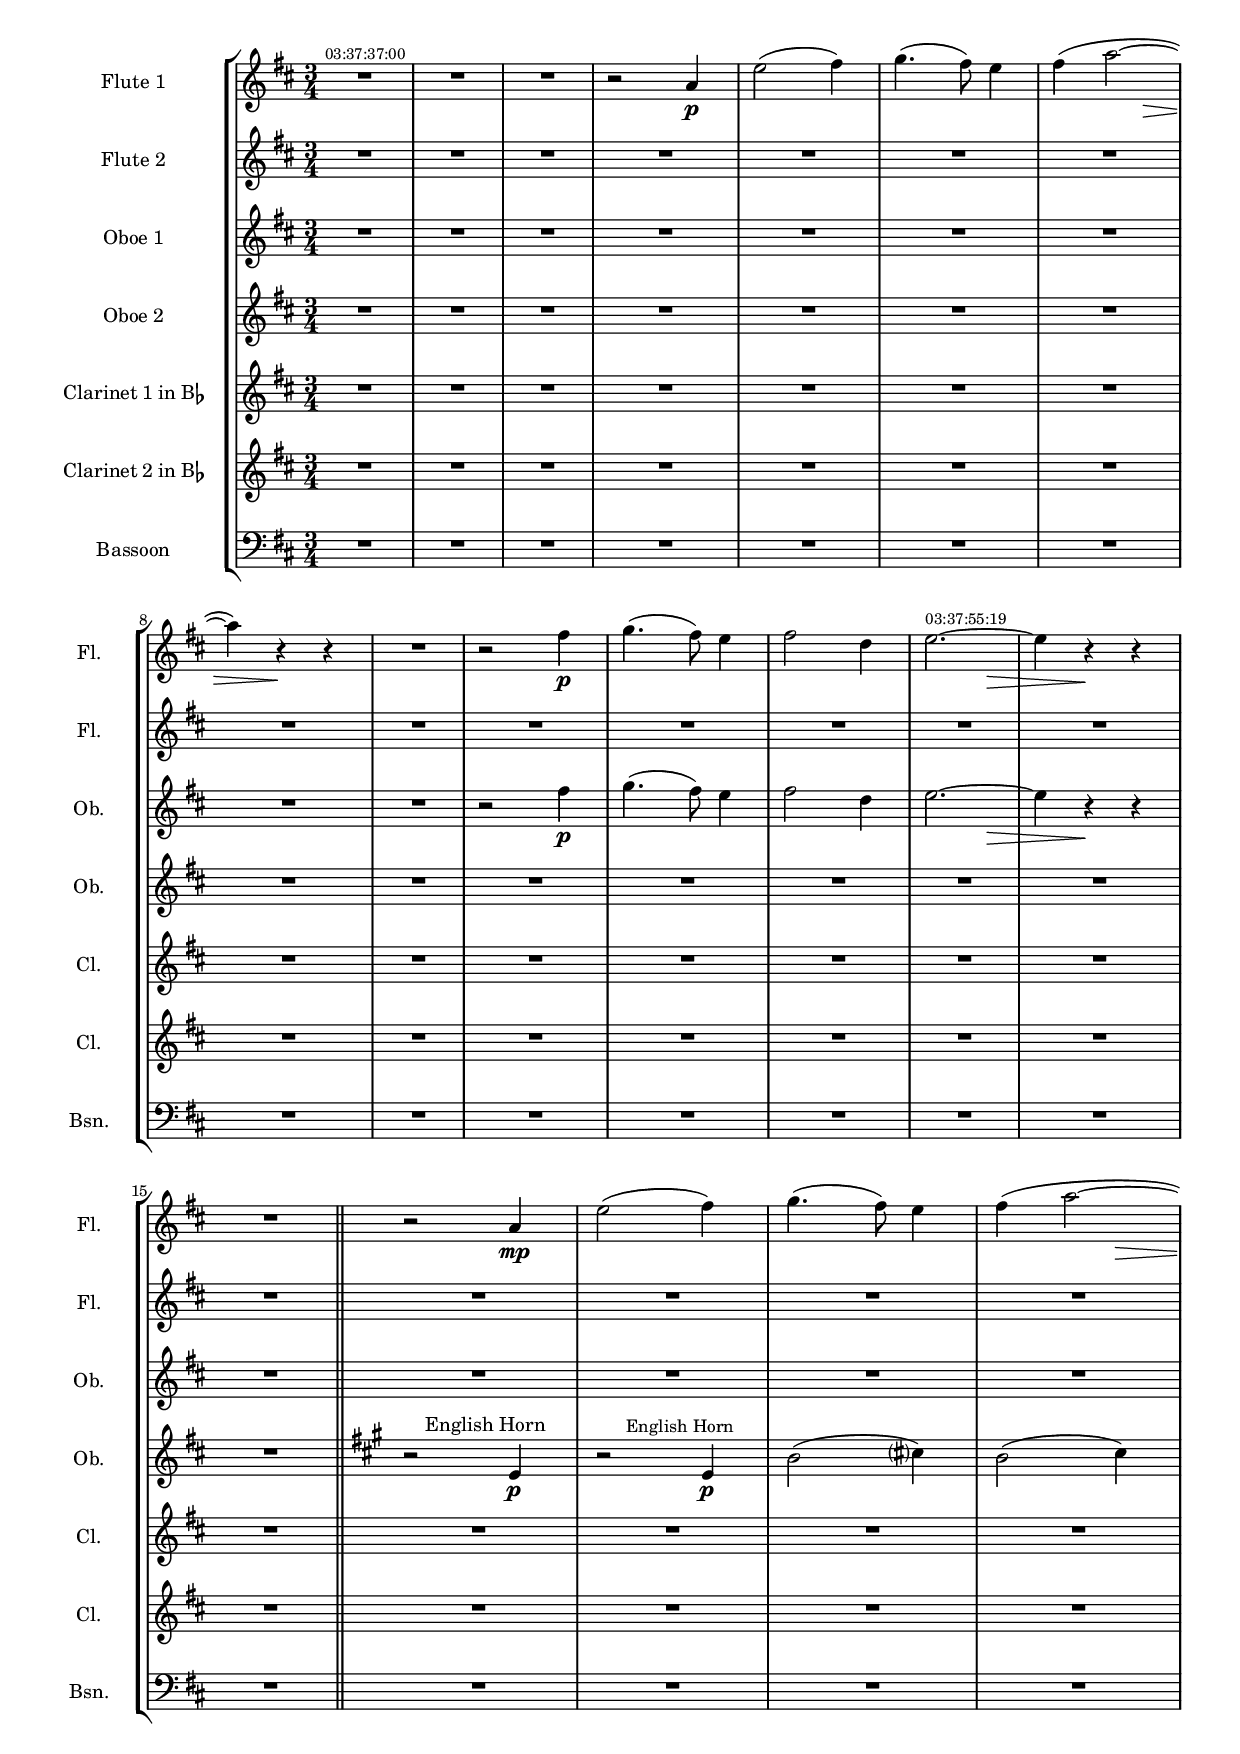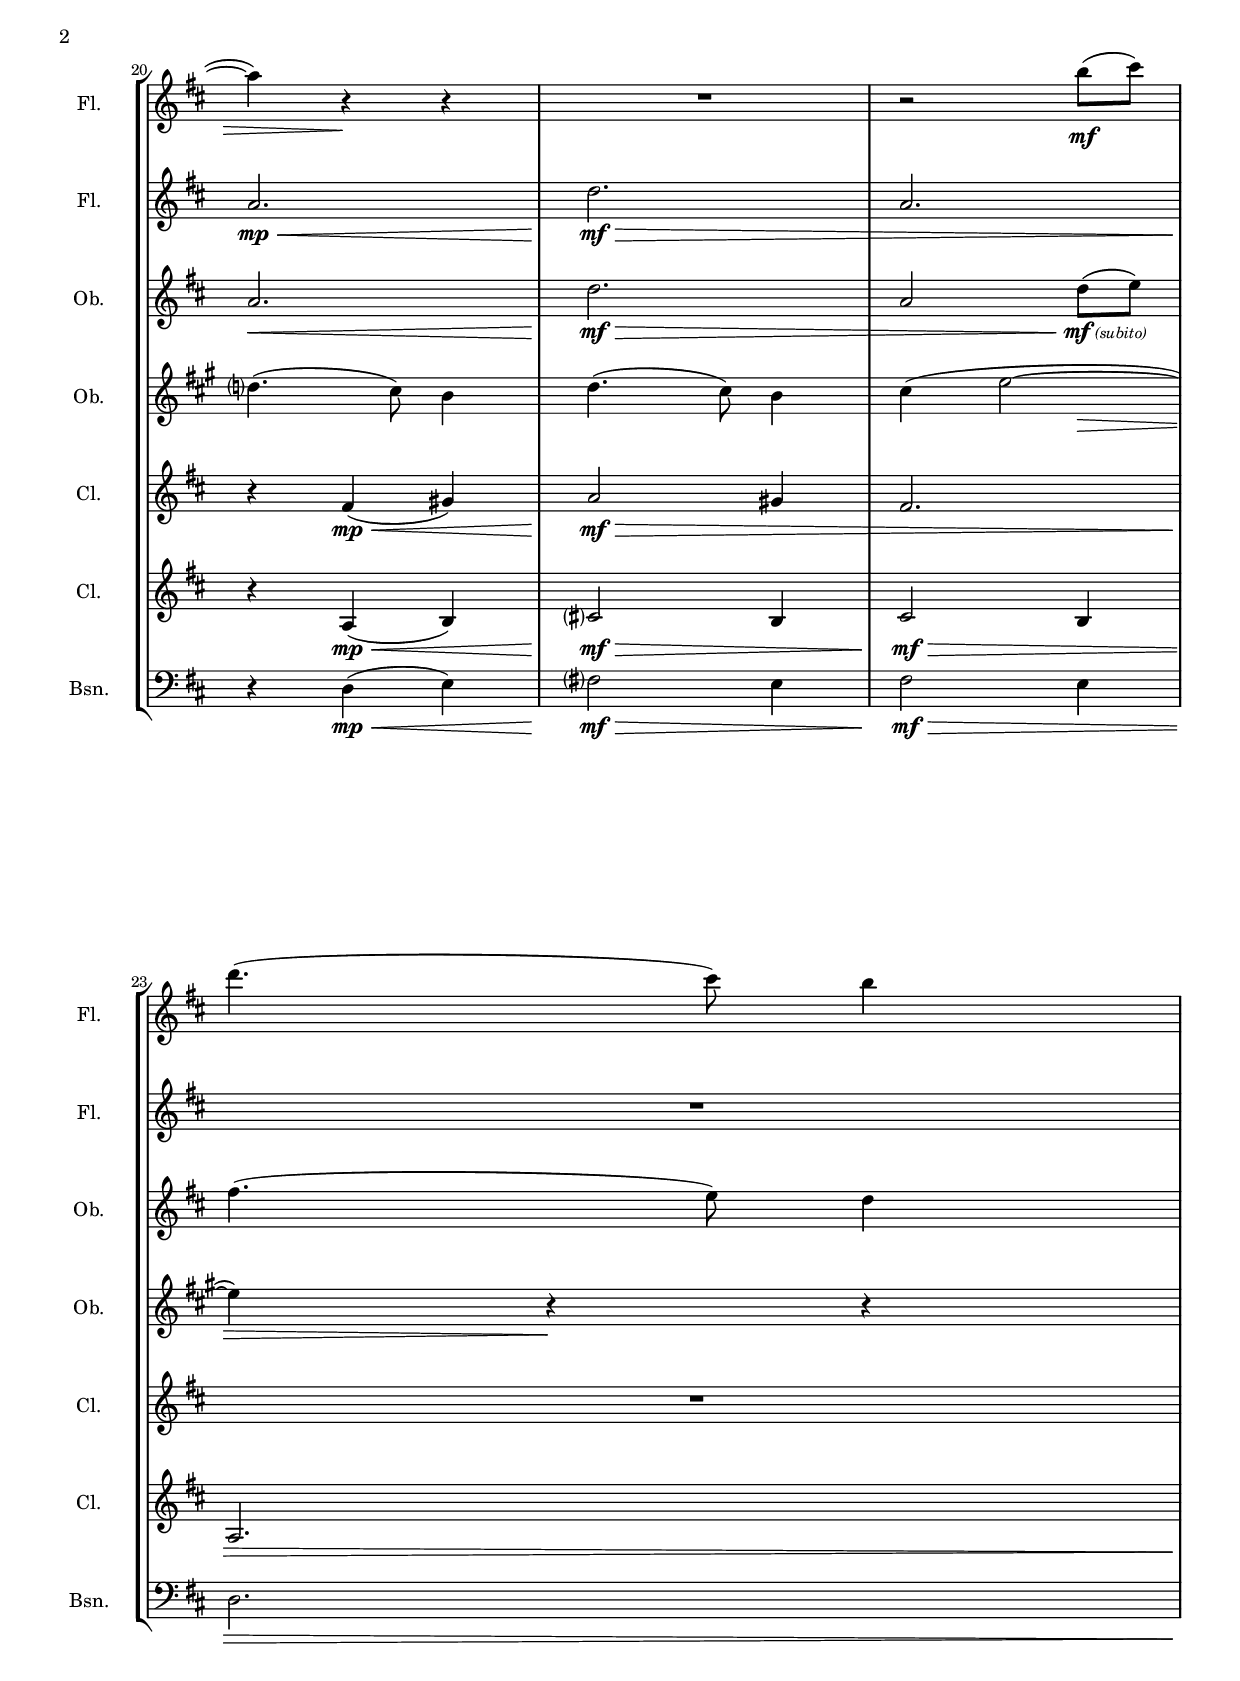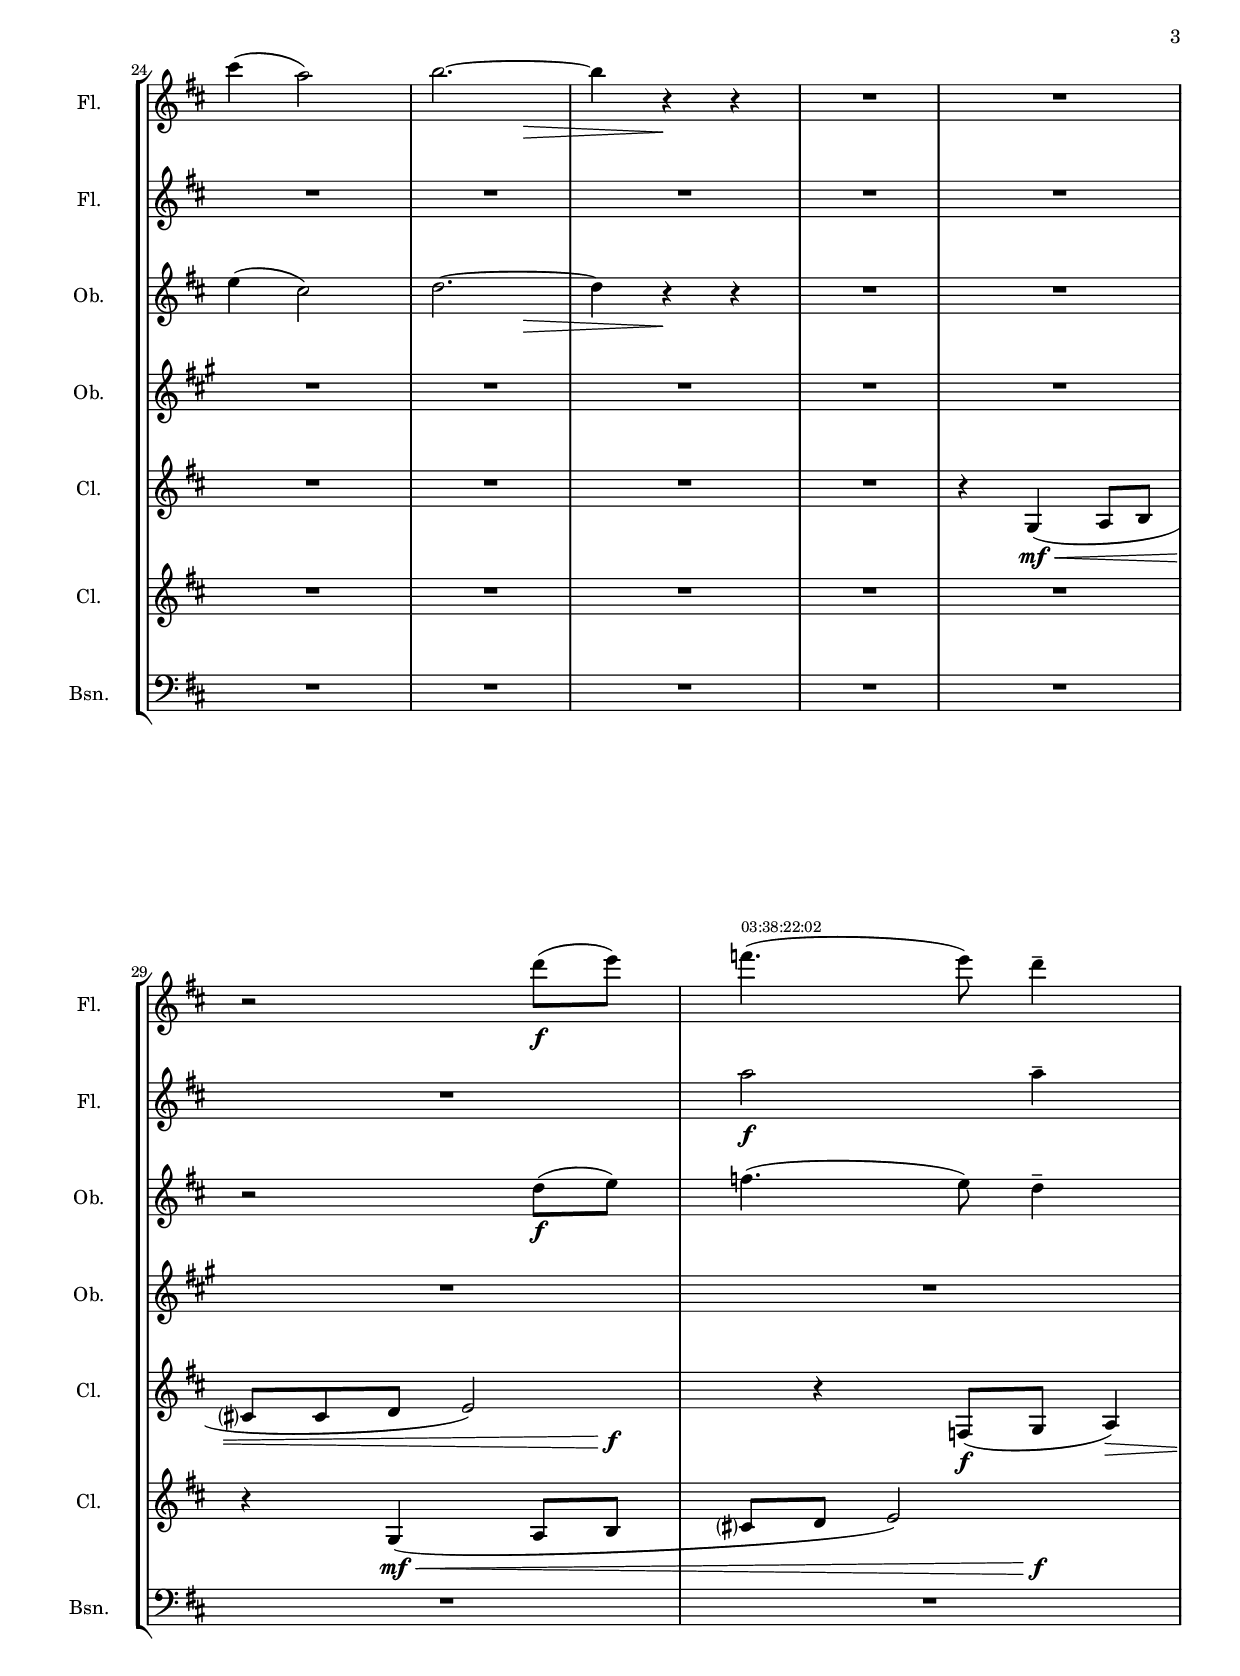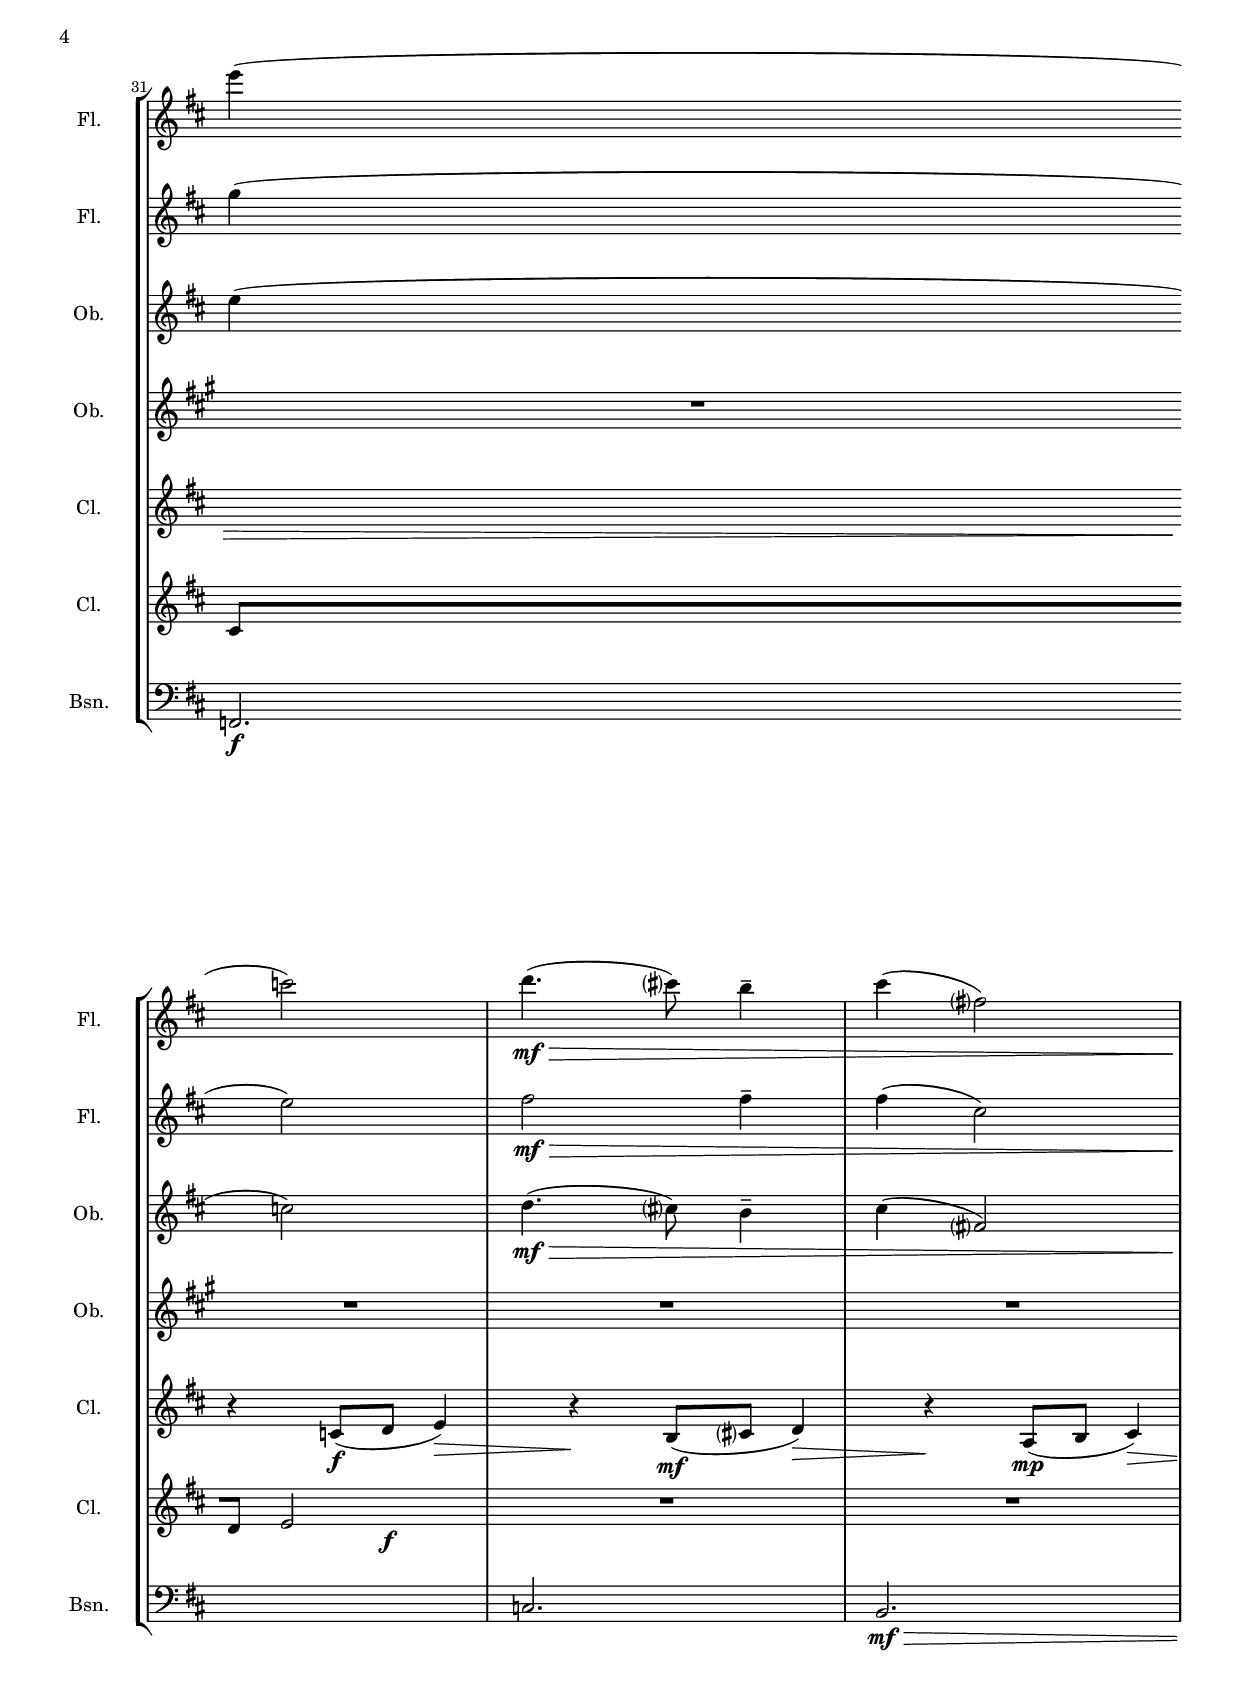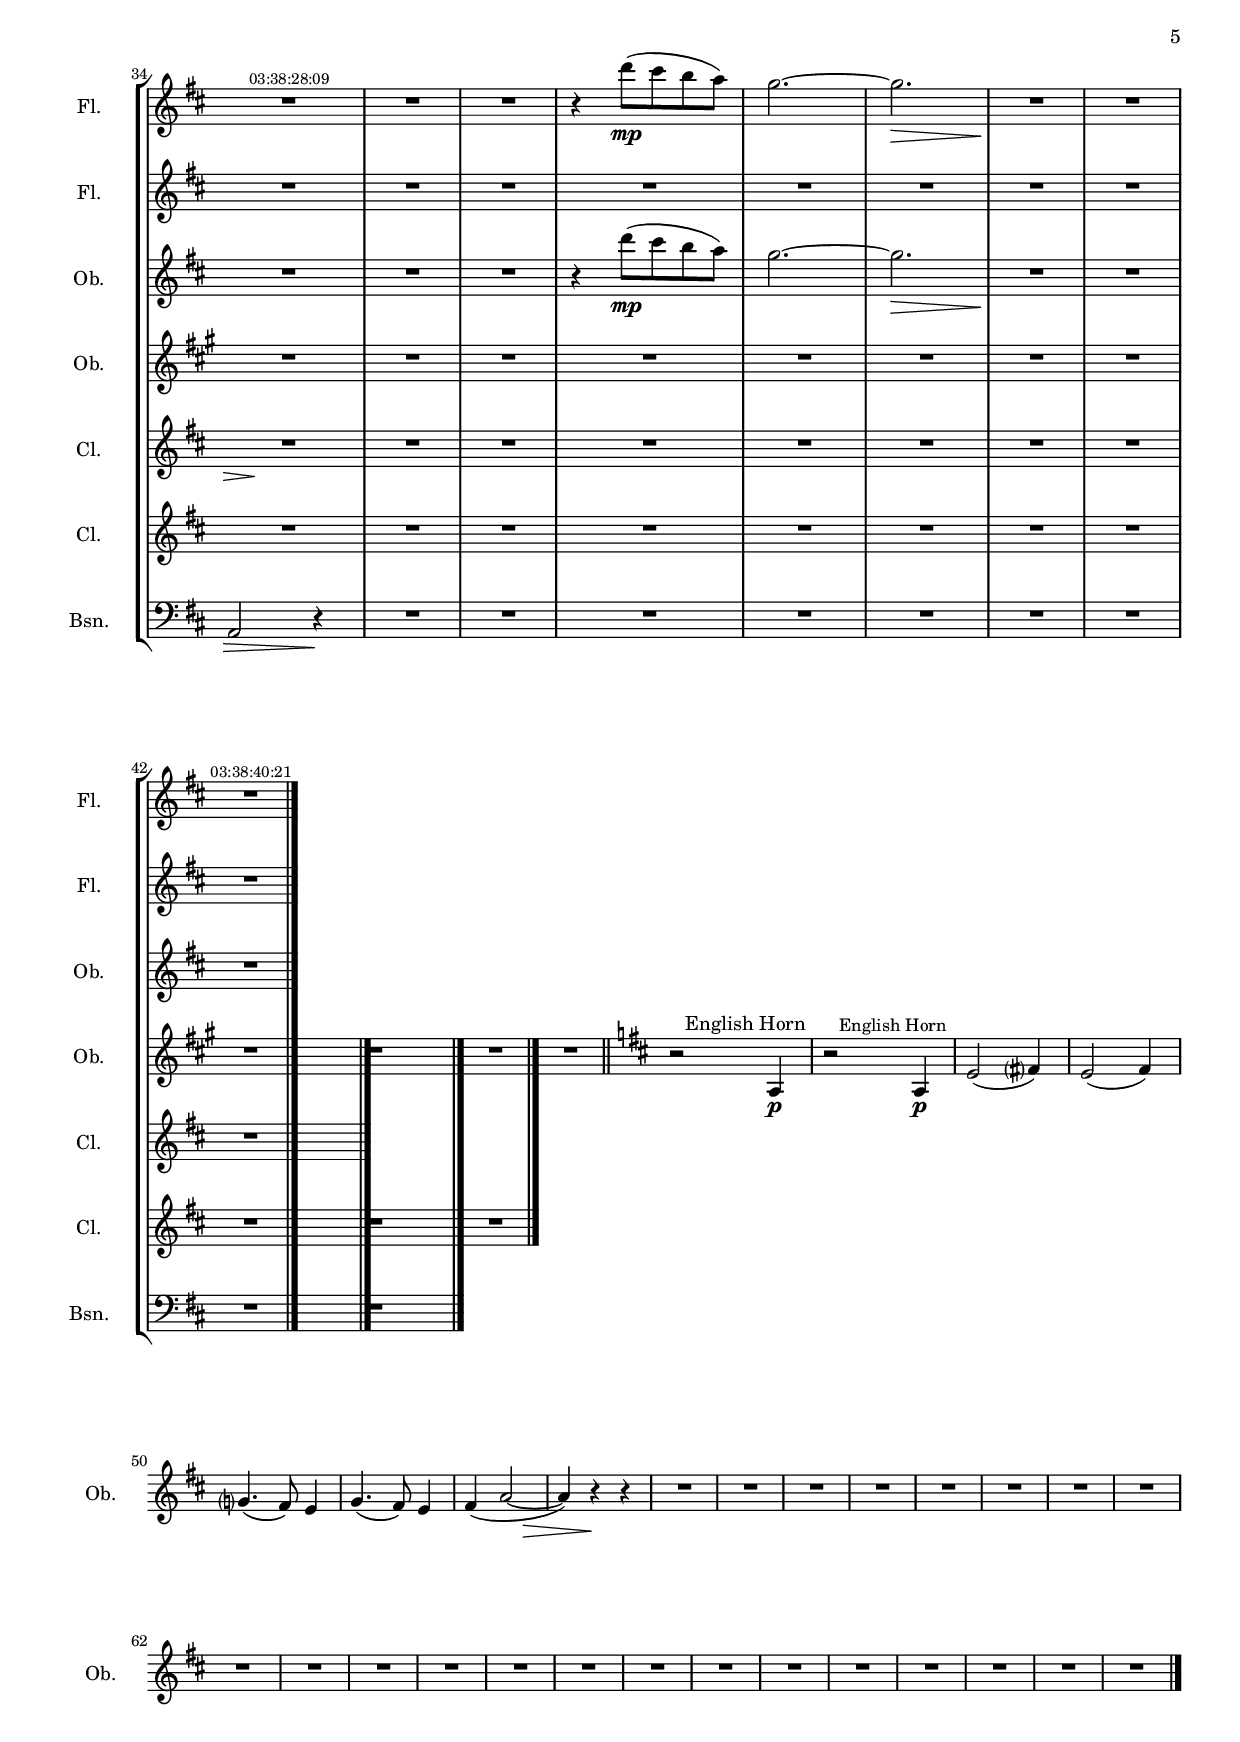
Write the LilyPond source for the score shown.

\version "2.15.43"
\include "english.ly"

#(set-global-staff-size 17)
\paper {
  indent = 3.0\cm  % space for instrumentName
  short-indent = 1.5\cm  % space for shortInstrumentName
}

\version "2.24.0"
\include "english.ly"

fluteOneNotes = \relative c'' {

	\time 3/4
	\key d \major
	\set tieWaitForNote = ##t
	\override Score.RehearsalMark.self-alignment-X = #LEFT

	\tag #'part { R2.*3 }
	\tag #'score { 
		R2.*3^\markup { \left-align \tiny "03:37:37:00" }
	}
	
	r2 a4\p |
	e'2( fs4) |
	g4.( fs8) e4 |
	fs( 
		<< a2~ {s4 s\> } >> |
	a4) r\! r | 
	
	\tag #'part { \break }
	
	R2.
	
	r2 fs4\p |
	g4.( fs8) e4 |
	fs2 d4 |
	\tag #'part { << e2.~ {s2 s4\> } >> | }
	\tag #'score {
		<< {e2.~^\markup { \left-align \tiny "03:37:55:19" }} {s2 s4\> } >> |		
	} 
	e4 r\! r |
	
	R2. 
	
	\tag #'part { \break }
	
	r2 a,4\mp |
	e'2( fs4) |
	g4.( fs8) e4 |
	fs(
		<< a2~ {s4 s\> } >> |
	a4) r\! r |
	
	R2.
	
	\tag #'part { \break }
	
	r2 b8\mf( cs) |
	d4.( cs8) b4 |
	cs( a2) |
	<< b2.~ {s2 s4\> } >> |
	b4 r\! r |
	
	R2.*2
	
	\tag #'part { \break }
	
	r2 d8\f( e) |
	\tag #'part { f4.( e8) d4-- | }
	\tag #'score {
		f4.(^\markup { \left-align \tiny "03:38:22:02" } e8) d4-- |		
	}
	e( c2) |
	d4.\mf\>( cs?8) b4-- | 
	cs( fs,?2) |
	
	\tag #'part { \break }
	
	\tag #'part { R2.*3\! }
	\tag #'score { R2.*3\!^\markup { \left-align \tiny "03:38:28:09" }}
	
	r4 d'8\mp( cs b a) |
	g2.~ |
	g2.\> |
	
	\tag #'part { R2.*3\! }
	\tag #'score { 
		R2.*2\! 
		R2.^\markup { \left-align \tiny "03:38:40:21" }
	}
	\bar "|."
		
}

\version "2.15.43"
\include "english.ly"

fluteTwoNotes = \relative c'' {

	\time 3/4
	\key d \major
	\set tieWaitForNote = ##t
	
	R2.*19
	
	a2.\mp\< |
	d2.\mf\!\> |
	a2. |
	
	R2.*7\!
	
	\tag #'part { \break }
	
	a'2\f a4-- |
	g(e2) |
	fs2\mf\> fs4--
	fs(cs2)
	
	R2.*9\!
	
	\bar "|."
		
}

\version "2.24.0"
\include "english.ly"

 #(ly:set-option 'relative-includes #t)
\version "2.24.0"
\include "english.ly"

% calculate x-alignment based on attribute text + dynamic text
% this has to be a markup-command to get stencil-extent based on (interpret-markup layout props ...)
#(define-markup-command (center-dyn layout props atr-text dyn)(markup? string?)
  "x-align on center of dynamic"
  (let* (
          (text (string-append " " atr-text))
          (atr-stencil (interpret-markup layout props (markup #:normal-text #:tiny #:italic text)))
          (dyn-stencil (interpret-markup layout props (markup #:dynamic dyn)))
          (atr-x-ext (ly:stencil-extent atr-stencil X))
          (dyn-x-ext (ly:stencil-extent dyn-stencil X))
          (atr-x (- (cdr atr-x-ext)(car atr-x-ext)))
          (dyn-x (- (cdr dyn-x-ext)(car dyn-x-ext)))
          (x-align
            (* (-
                 (/ (+ atr-x (/ dyn-x 2)) (+ atr-x dyn-x) )
                 0.5) -2)
          )
        )
        (interpret-markup layout props (markup #:halign x-align #:concat (#:dynamic dyn #:normal-text #:tiny #:italic text)))
))
% define a 'new' attributed dynamic script
#(define (make-atr-dynamic-script atr dyn)
        (let ((dynamic (make-dynamic-script (markup #:center-dyn atr dyn))))
             (ly:music-set-property! dynamic 'tweaks (acons 'X-offset 0 (ly:music-property dynamic 'tweaks)))
             dynamic))


% define some attributed dynamics
subp = #(make-atr-dynamic-script "(subito)" "mf")

oboeOneNotes = \relative c'' {

	\time 3/4
	\key d \major
	\set tieWaitForNote = ##t
	
	R2.*9
	r2 fs4\p |
	g4.( fs8) e4 |
	fs2 d4 |
	<< e2.~ {s2 s4\> } >> | 
	e4 r\! r |
	
	\tag #'part { \break }
	
	R2.*5
	a,2.\< |
	d2.\mf\> |
	a2 d8\subp( e) |

	\tag #'part { \break }
	
	fs4.( e8) d4 |
	e( cs2) |
	<< d2.~ {s2 s4\> } >> |
	d4 r\! r |
	
	R2.*2

	\tag #'part { \break }

	r2 d8\f( e) |
	f4.( e8) d4-- |
	e( c2) |
	d4.\mf\>( cs?8) b4-- | 
	cs( fs,?2) |
	
	\tag #'part { \break }

	R4*9\!
	r4 d''8\mp( cs b a) |
	g2.~ |
	g2.\> |

	R2.*3\!
		
	\bar "|."
		
}

\version "2.24.0"
\include "english.ly"

englishHornNotes = \relative c' {
	
	\tag #'part { \bar "||" \key d \major }
	
	\tag #'part { r2 a4\p^\markup { \halign #0.4 "English Horn"} | }
	\tag #'score { r2 a4\p^\markup { \smaller \halign #0.4 "English Horn"} | }
	
	\tag #'part { e'2( fs?4) | }
	\tag #'score { e2( fs4) | }
	
	\tag #'part { \break }
	
	\tag #'part { g?4.( fs8) e4 | }
	\tag #'score { g4.( fs8) e4 | }
	
	fs( 
		<< a2~ {s4 s\> } >> |
	a4) r\! r |
	
	R2.*22 
		
	\bar "|."	
	
}
oboeTwoNotes = \relative c' {

	\time 3/4
	\key d \major
	\set tieWaitForNote = ##t
	\textLengthOn	
	R2.*15 |

	\tag #'part { \transpose a e' \englishHornNotes }
	
	\tag #'score { \englishHornNotes }
		
}

\version "2.24.0"
\include "english.ly"

clarinetOneNotes = \relative c' {

	\time 3/4
	\key d \major
	\set tieWaitForNote = ##t

	R2.*19 |
	
	r4 fs\mp\<( gs) |
	a2\mf\>gs4 |
	fs2. |
	
	\tag #'part { \break }
	
	R2.*5\! |
	
	r4 g,\mf\<( a8 b |
	\tag #'part { cs? }
	\tag #'score { cs } 
	d << {e2)} {s4 s4\f} >> |
	
	r4 f,8\f( g a4)\>
	
	\tag #'part { \break }

	r4\! c8\f( d e4)\>
	r4\! b8\mf( cs? d4)\>
	r4\! a8\mp( b cs4)\>
	
	R2.*9\!
		
	\bar "|."
		
}

\version "2.24.0"
\include "english.ly"

clarinetTwoNotes = \relative c' {

	\time 3/4
	\key d \major
	\set tieWaitForNote = ##t

	R2.*19 |
	r4 a\mp\<( b) |
	\tag #'part { cs?2\mf\>b4 | }
	\tag #'score { cs2\mf\>b4 | }
	a2. |
	
	\tag #'part { \break }
	
	R2.*5\! |
	
	r4 g\mf\<( a8 b |
	\tag #'part { cs?8 d << {e2)} {s4 s4\f} >> | }
	\tag #'score { cs8 d << {e2)} {s4 s4\f} >> | }

	R2.*13
		
	\bar "|."
		
}

\version "2.24.0"
\include "english.ly"

bassoonNotes = \relative c {

	\time 3/4
	\key d \major
	\clef bass
	\set tieWaitForNote = ##t

	R2.*19 |
	
	r4 d\mp\<( e) |
	\tag #'part { fs?2\mf\>e4 | }
	\tag #'score { fs2\mf\>e4 | }
	d2. |
	
	R2.*7\! |
	
	\tag #'part { \break }
	
	f,2.\f |
	c' |
	b\mf\> |
	a2 r4\! |
	
	R2.*9
		
	\bar "|."
		
}


<<
	\new StaffGroup = "StaffGroup_woodwinds" <<
		\new Staff = "Staff_flute1" {
			\set Staff.instrumentName = #"Flute 1"
			\set Staff.shortInstrumentName = #"Fl."
			
			% shortInstrumentName, midiInstrument, etc.
			% may be set here as well
			\removeWithTag #'part \fluteOneNotes		
		}
		\new Staff = "Staff_flute2" {
			\set Staff.instrumentName = #"Flute 2"
			\set Staff.shortInstrumentName = #"Fl."
			% shortInstrumentName, midiInstrument, etc.
			% may be set here as well
			\removeWithTag #'part \fluteTwoNotes
		}
		\new Staff = "Staff_oboe1" {
			\set Staff.instrumentName = #"Oboe 1"
			\set Staff.shortInstrumentName = #"Ob."
			% shortInstrumentName, midiInstrument, etc.
			% may be set here as well
			\oboeOneNotes
		}
		\new Staff = "Staff_oboe2" {
			\set Staff.instrumentName = #"Oboe 2"
			\set Staff.shortInstrumentName = #"Ob."
			% shortInstrumentName, midiInstrument, etc.
			% may be set here as well
			\oboeTwoNotes
		}
		\new Staff = "Staff_clarinet1" {
			\set Staff.instrumentName = 
			\markup { \concat { "Clarinet 1 in B" \flat }}
			\set Staff.shortInstrumentName = #"Cl."
			% shortInstrumentName, midiInstrument, etc.
			% may be set here as well
			\clarinetOneNotes
		}
		\new Staff = "Staff_clarinet2" {
			\set Staff.instrumentName = 
			\markup { \concat { "Clarinet 2 in B" \flat }}
			\set Staff.shortInstrumentName = #"Cl."
			% shortInstrumentName, midiInstrument, etc.
			% may be set here as well
			\clarinetTwoNotes
		}
		\new Staff = "Staff_bassoon" {
			\set Staff.instrumentName = #"Bassoon"
			\set Staff.shortInstrumentName = #"Bsn."
			% shortInstrumentName, midiInstrument, etc.
			% may be set here as well
			\bassoonNotes 
		}
	>>
>>
